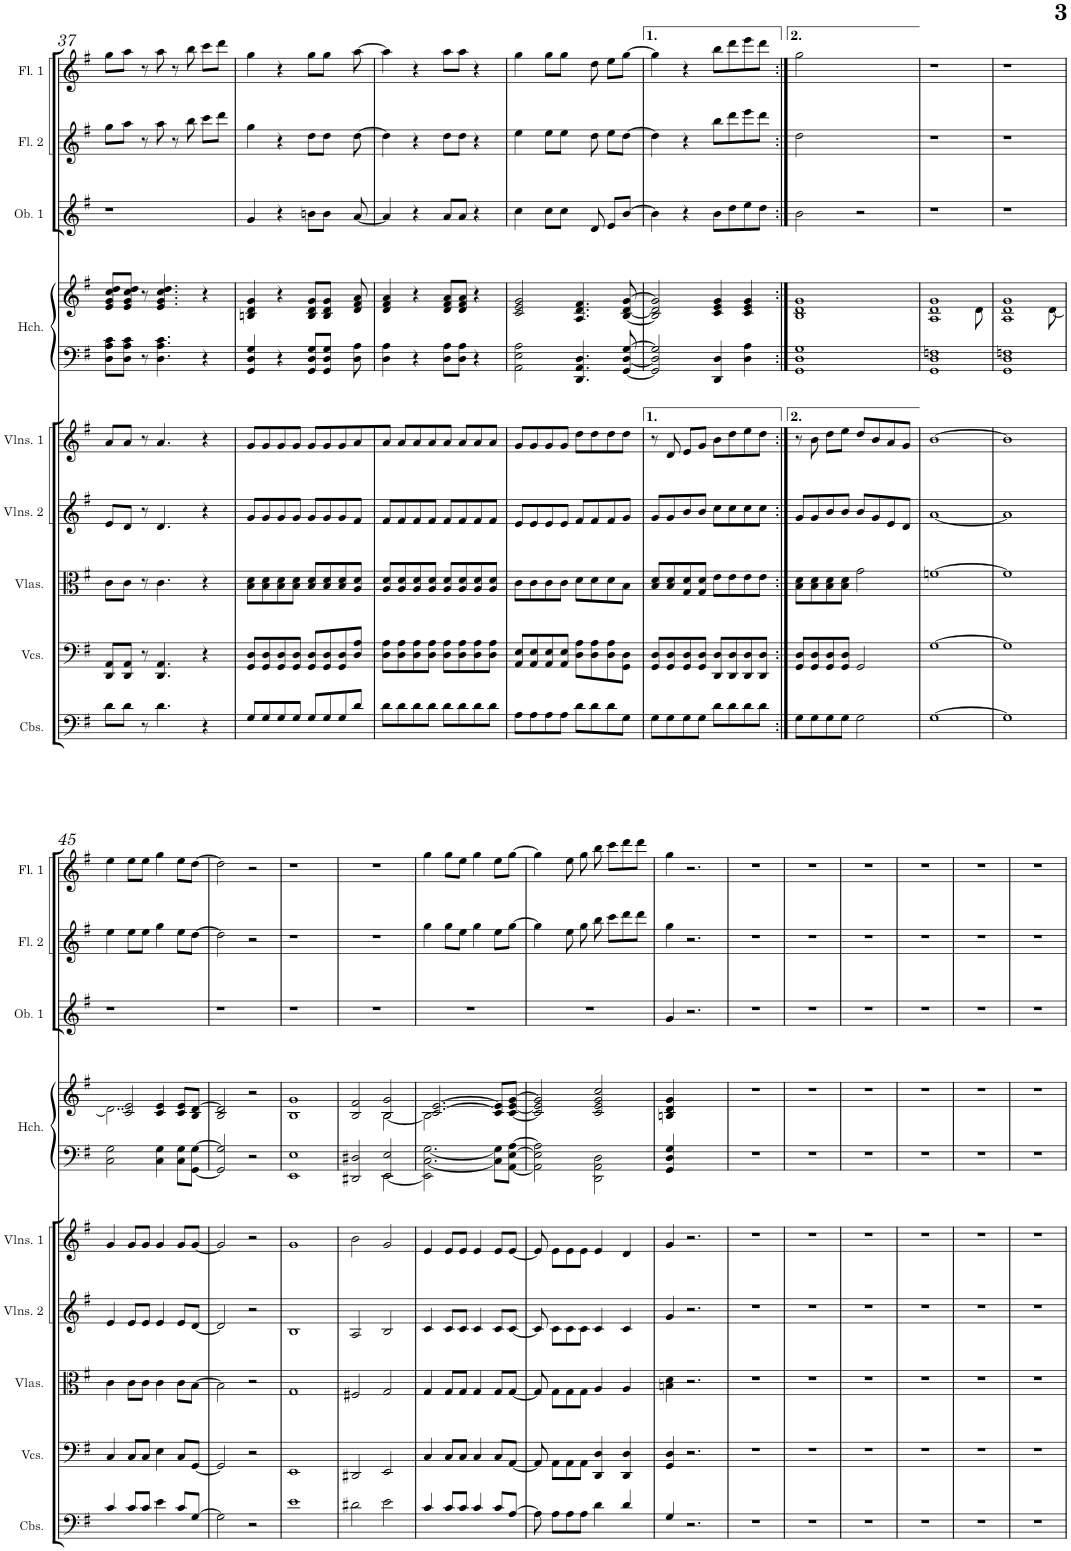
**kern	**kern	**kern	**kern	**kern	**kern	**kern	**kern	**kern	**kern
*part9	*part8	*part7	*part6	*part5	*part4	*part4	*part3	*part2	*part1
*staff10	*staff9	*staff8	*staff7	*staff6	*staff5	*staff4	*staff3	*staff2	*staff1
*I"Contrabasses	*I"Violoncellos	*I"Violas	*I"Violins 2	*I"Violins 1	*I"Harpsichord	*	*I"Oboe 1	*I"Flute 2	*I"Flute 1
*I'Cbs.	*I'Vcs.	*I'Vlas.	*I'Vlns. 2	*I'Vlns. 1	*I'Hch.	*	*I'Ob. 1	*I'Fl. 2	*I'Fl. 1
!!LO:PB:g=z
*clefF4	*clefF4	*clefC3	*clefG2	*clefG2	*clefF4	*clefG2	*clefG2	*clefG2	*clefG2
*Trd7c12	*	*	*	*	*	*	*	*	*
*k[f#]	*k[f#]	*k[f#]	*k[f#]	*k[f#]	*k[f#]	*k[f#]	*k[f#]	*k[f#]	*k[f#]
*M4/4	*M4/4	*M4/4	*M4/4	*M4/4	*M4/4	*M4/4	*M4/4	*M4/4	*M4/4
=37	=37	=37	=37	=37	=37	=37	=37	=37	=37
8d\L	8DD/ 8AA/L	8c\L	8e/L	8a/L	8D\ 8A\ 8c\L	8e/ 8g/ 8cc/ 8dd/L	1r	8gg\L	8gg\L
8d\J	8DD/ 8AA/J	8c\J	8d/J	8a/J	8D\ 8A\ 8c\J	8e/ 8g/ 8cc/ 8dd/J	.	8aa\J	8aa\J
8r	8r	8r	8r	8r	8r	8r	.	8r	8r
4.d\	4.DD/ 4.AA/	4.c\	4.d/	4.a/	4.D\ 4.A\ 4.c\	4.e/ 4.g/ 4.cc/ 4.dd/	.	8aa\	8aa\
.	.	.	.	.	.	.	.	8r	8r
.	.	.	.	.	.	.	.	8bb\	8bb\
4r	4r	4r	4r	4r	4r	4r	.	8ccc\L	8ccc\L
.	.	.	.	.	.	.	.	8ddd\J	8ddd\J
=38	=38	=38	=38	=38	=38	=38	=38	=38	=38
8G/L	8GG/ 8D/L	8B\ 8d\L	8g/L	8g/L	4GG/ 4D/ 4G/	4Bn/ 4d/ 4g/	4g/	4gg\	4gg\
8G/	8GG/ 8D/	8B\ 8d\	8g/	8g/	.	.	.	.	.
8G/	8GG/ 8D/	8B\ 8d\	8g/	8g/	4r	4r	4r	4r	4r
8G/J	8GG/ 8D/J	8B\ 8d\J	8g/J	8g/J	.	.	.	.	.
8G/L	8GG/ 8D/L	8B/ 8d/L	8g/L	8g/L	8GG/ 8D/ 8G/L	8B/ 8d/ 8g/L	8bn\L	8dd\L	8gg\L
8G/	8GG/ 8D/	8B/ 8d/	8g/	8g/	8GG/ 8D/ 8G/J	8B/ 8d/ 8g/J	8b\J	8dd\J	8gg\J
8G/	8GG/ 8D/	8B/ 8d/	8g/	8g/	8ryy	8ryy	8ryy	8ryy	8ryy
8d/J	8D/ 8A/J	8A/ 8d/J	8f#/J	8a/	8D\ 8A\	8d/ 8f#/ 8a/	[8a/	[8dd\	[8aa\
=39	=39	=39	=39	=39	=39	=39	=39	=39	=39
8d\L	8D\ 8A\L	8A/ 8d/L	8f#/L	8a/J	4D\ 4A\	4d/ 4f#/ 4a/	4a/]	4dd\]	4aa\]
8d\	8D\ 8A\	8A/ 8d/	8f#/	8a/L	.	.	.	.	.
8d\	8D\ 8A\	8A/ 8d/	8f#/	8a/	4r	4r	4r	4r	4r
8d\J	8D\ 8A\J	8A/ 8d/J	8f#/J	8a/	.	.	.	.	.
8d\L	8D\ 8A\L	8A/ 8d/L	8f#/L	8a/J	8D\ 8A\L	8d/ 8f#/ 8a/L	8a/L	8dd\L	8aa\L
8d\	8D\ 8A\	8A/ 8d/	8f#/	8a/L	8D\ 8A\J	8d/ 8f#/ 8a/J	8a/J	8dd\J	8aa\J
8d\	8D\ 8A\	8A/ 8d/	8f#/	8a/	4r	4r	4r	4r	4r
8d\J	8D\ 8A\J	8A/ 8d/J	8f#/J	8a/J	.	.	.	.	.
=40	=40	=40	=40	=40	=40	=40	=40	=40	=40
8A\L	8AA/ 8E/L	8c\L	8e/L	8g/L	2AA\ 2E\ 2A\	2c/ 2e/ 2g/	4cc\	4ee\	4gg\
8A\	8AA/ 8E/	8c\	8e/	8g/	.	.	.	.	.
8A\	8AA/ 8E/	8c\	8e/	8g/	.	.	8cc\L	8ee\L	8gg\L
8A\J	8AA/ 8E/J	8c\J	8e/J	8g/J	.	.	8cc\J	8ee\J	8gg\J
8d\L	8D\ 8A\L	8d\L	8f#/L	8dd\L	4.DD/ 4.AA/ 4.D/	4.A/ 4.d/ 4.f#/	8ryy	8ryy	8ryy
8d\	8D\ 8A\	8d\	8f#/	8dd\	.	.	8d/	8dd\	8dd\
8d\	8D\ 8A\	8d\	8f#/	8dd\	.	.	8e/L	8ee\L	8ee\L
8G\J	8GG\ 8D\J	8B\J	8g/J	8dd\J	[8GG/ [8D/ [8G/	[8B/ [8d/ [8g/	[8b/J	[8dd\J	[8gg\J
=41	=41	=41	=41	=41	=41	=41	=41	=41	=41
8G\L	8GG/ 8D/L	8B/ 8d/L	8g/L	8r	2GG/] 2D/] 2G/]	2B/] 2d/] 2g/]	4b\]	4dd\]	4gg\]
8G\	8GG/ 8D/	8B/ 8d/	8g/	8d/	.	.	.	.	.
8G\	8GG/ 8D/	8G/ 8d/	8b/	8e/L	.	.	4r	4r	4r
8G\J	8GG/ 8D/J	8G/ 8d/J	8b/J	8g/J	.	.	.	.	.
8d\L	8DD/ 8D/L	8e\L	8cc\L	8b\L	4DD/ 4D/	4c/ 4e/ 4g/	8b\L	8bb\L	8bb\L
8d\	8DD/ 8D/	8e\	8cc\	8dd\	.	.	8dd\	8ddd\	8ddd\
8d\	8DD/ 8D/	8e\	8cc\	8ee\	4D\ 4A\	4c/ 4e/ 4g/	8ee\	8eee\	8eee\
8d\J	8DD/ 8D/J	8e\J	8cc\J	8dd\J	.	.	8dd\J	8ddd\J	8ddd\J
=42:|!	=42:|!	=42:|!	=42:|!	=42:|!	=42:|!	=42:|!	=42:|!	=42:|!	=42:|!
*	*	*	*	*	*^	*^	*	*	*
*	*	*	*	*	*	*^	*	*	*	*	*
8G\L	8GG/ 8D/L	8B\ 8d\L	8g/L	8r	1G	1D	1GG	1g	1B 1d	2b\	2dd\	2gg\
8G\	8GG/ 8D/	8B\ 8d\	8g/	8b\	.	.	.	.	.	.	.	.
8G\	8GG/ 8D/	8B\ 8d\	8b/	8dd\L	.	.	.	.	.	.	.	.
8G\J	8GG/ 8D/J	8B\ 8d\J	8b/J	8ee\J	.	.	.	.	.	.	.	.
2G\	2GG/	2g\	8b/L	8dd/L	.	.	.	.	.	2r	2ryy	2ryy
.	.	.	8g/	8b/	.	.	.	.	.	.	.	.
.	.	.	8e/	8a/	.	.	.	.	.	.	.	.
.	.	.	8d/J	8g/J	.	.	.	.	.	.	.	.
*	*	*	*	*	*	*v	*v	*	*	*	*	*
=43	=43	=43	=43	=43	=43	=43	=43	=43	=43	=43	=43
*	*	*	*	*	*	*	*	*^	*	*	*
[1G	[1G	[1fn	[1a	[1b	1D 1Fn	1GG	1g	1d	1A	1r	1r	1r
8ryy	8ryy	8ryy	8ryy	8ryy	8ryy	8ryy	8ryy	8d\	8ryy	8ryy	8ryy	8ryy
=44	=44	=44	=44	=44	=44	=44	=44	=44	=44	=44	=44	=44
1G]	1G]	1f]	1a]	1b]	1D 1Fn	1GG	1g	1d	1A	1r	1r	1r
8ryy	8ryy	8ryy	8ryy	8ryy	8ryy	8ryy	8ryy	[8d\	8ryy	8ryy	8ryy	8ryy
*	*	*	*	*	*v	*v	*	*	*	*	*	*
*	*	*	*	*	*	*	*v	*v	*	*	*
!!LO:LB:g=z
=45	=45	=45	=45	=45	=45	=45	=45	=45	=45	=45
4c/	4C/	4c\	4e/	4g/	2C\ 2G\	2c/ 2e/	2..d\]	1r	4ee\	4ee\
8c/L	8C/L	8c\L	8e/L	8g/L	.	.	.	.	8ee\L	8ee\L
8c/J	8C/J	8c\J	8e/J	8g/J	.	.	.	.	8ee\J	8ee\J
4e\	4E\	4c\	4e/	4g/	4C\ 4G\	4c/ 4e/	.	.	4gg\	4gg\
8c/L	8C/L	8c\L	8e/L	8g/L	8C\ 8G\L	8c/ 8e/L	.	.	8ee\L	8ee\L
[8G/J	[8GG/J	[8B\J	[8d/J	[8g/J	[<8GG\ [>8G\J	8B/ [>8d/J	8ryy	.	[>8dd\J	[>8dd\J
*	*	*	*	*	*	*v	*v	*	*	*
=46	=46	=46	=46	=46	=46	=46	=46	=46	=46
2G\]	2GG/]	2B\]	2d/]	2g/]	2GG/] 2G/]	2B/ 2d/]	1r	2dd\]	2dd\]
2r	2r	2r	2r	2r	2r	2r	.	2r	2r
=47	=47	=47	=47	=47	=47	=47	=47	=47	=47
*	*	*	*	*	*^	*^	*	*	*
1e	1EE	1G	1B	1g	1E	1EE	1g	1B	1r	1r	1r
=48	=48	=48	=48	=48	=48	=48	=48	=48	=48	=48	=48
2d#X\	2DD#X/	2F#X/	2A/	2b\	2DD#X/ 2D#X/	2ryy	2B/ 2f#/	2ryy	1r	1r	1r
2e\	2EE/	2G/	2B/	2g/	2EE/ 2E/	[2EE\	2B/ 2g/	[2B\	.	.	.
=49	=49	=49	=49	=49	=49	=49	=49	=49	=49	=49	=49
4c/	4C/	4G/	4c/	4e/	[2.C\ [2.G\	2EE\]	[2.c/ [2.e/	2B\]	1r	4gg\	4gg\
8c/L	8C/L	8G/L	8c/L	8e/L	.	.	.	.	.	8gg\L	8gg\L
8c/J	8C/J	8G/J	8c/J	8e/J	.	.	.	.	.	8ee\J	8ee\J
4c/	4C/	4G/	4c/	4e/	.	2ryy	.	2ryy	.	4gg\	4gg\
8c/L	8C/L	8G/L	8c/L	8e/L	8C\] 8G\]L	.	8c/] 8e/]L	.	.	8ee\L	8ee\L
[8A/J	[8AA/J	[8G/J	[8c/J	[8e/J	[8AA\ [8E\ [8A\J	.	[8c/ [8e/ [8g/J	.	.	[8gg\J	[8gg\J
*	*	*	*	*	*v	*v	*	*	*	*	*
*	*	*	*	*	*	*v	*v	*	*	*
=50	=50	=50	=50	=50	=50	=50	=50	=50	=50
8A\]	8AA/]	8G/]	8c/]	8e/]	2AA\] 2E\] 2A\]	2c/] 2e/] 2g/]	1r	4gg\]	4gg\]
8A\L	8AA\L	8G\L	8c\L	8e\L	.	.	.	.	.
8A\	8AA\	8G\	8c\	8e\	.	.	.	8ee\	8ee\
8A\J	8AA\J	8G\J	8c\J	8e\J	.	.	.	8gg\	8gg\
4d\	4DD/ 4D/	4A/	4c/	4e/	2DD\ 2AA\ 2D\	2c/ 2e/ 2g/ 2cc/	.	8bb\	8bb\
.	.	.	.	.	.	.	.	8ccc\L	8ccc\L
4d/	4DD/ 4D/	4A/	4c/	4d/	.	.	.	8ddd\	8ddd\
.	.	.	.	.	.	.	.	8ddd\J	8ddd\J
=51	=51	=51	=51	=51	=51	=51	=51	=51	=51
4G/	4GG/ 4D/	4Bn\ 4d\	4g/	4g/	4GG/ 4D/ 4G/	4Bn/ 4d/ 4g/	4g/	4gg\	4gg\
2.r	2.r	2.r	2.r	2.r	2.ryy	2.ryy	2.r	2.r	2.r
=52	=52	=52	=52	=52	=52	=52	=52	=52	=52
1r	1r	1r	1r	1r	1r	1r	1r	1r	1r
=53	=53	=53	=53	=53	=53	=53	=53	=53	=53
1r	1r	1r	1r	1r	1r	1r	1r	1r	1r
=54	=54	=54	=54	=54	=54	=54	=54	=54	=54
1r	1r	1r	1r	1r	1r	1r	1r	1r	1r
=55	=55	=55	=55	=55	=55	=55	=55	=55	=55
1r	1r	1r	1r	1r	1r	1r	1r	1r	1r
=56	=56	=56	=56	=56	=56	=56	=56	=56	=56
1r	1r	1r	1r	1r	1r	1r	1r	1r	1r
=57	=57	=57	=57	=57	=57	=57	=57	=57	=57
1r	1r	1r	1r	1r	1r	1r	1r	1r	1r
=	=	=	=	=	=	=	=	=	=
*-	*-	*-	*-	*-	*-	*-	*-	*-	*-
